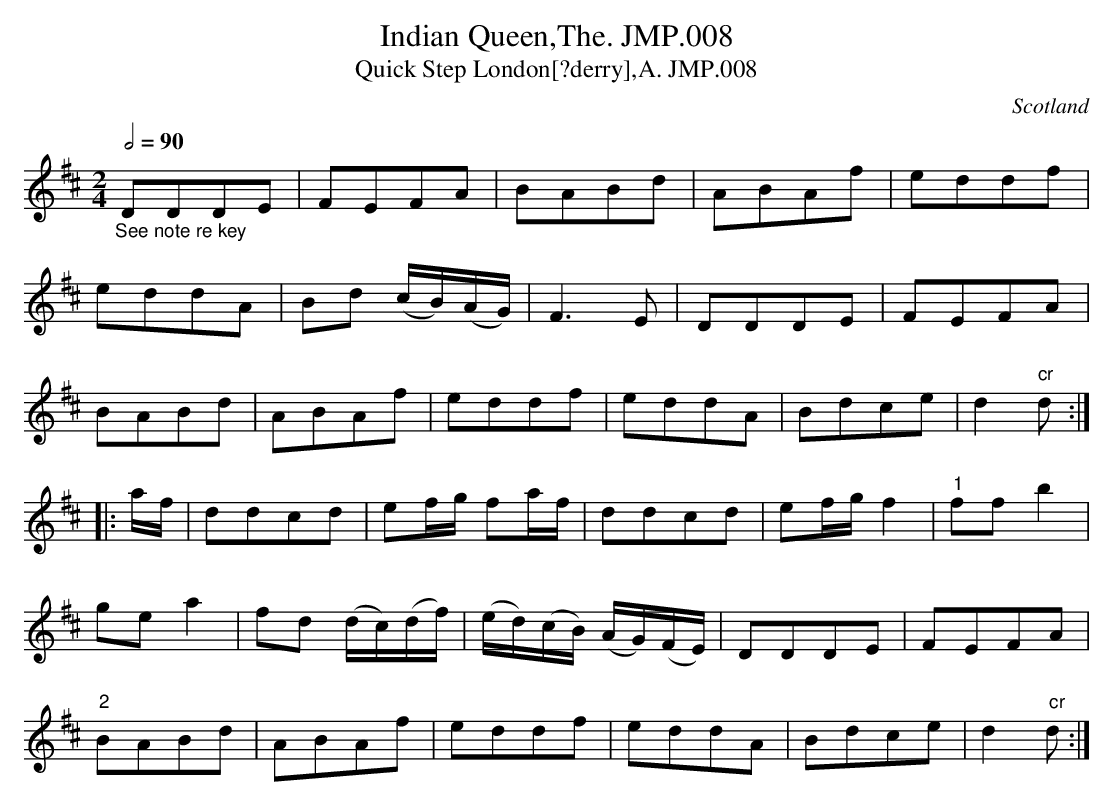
X:1
T:Indian Queen,The. JMP.008
T:Quick Step London[?derry],A. JMP.008
M:2/4
L:1/8
Q:1/2=90
O:Scotland
notC:"11..Quickstep..Londonderry"
K:D major
"_See note re key"DDDE | FEFA | BABd | ABAf  | eddf |!
eddA | Bd (c/B/)(A/G/) |F3 E | DDDE | FEFA |!
BABd | ABAf  | eddf | eddA | Bdce | d2"cr"d :|!
|:a/f/ | ddcd | ef/g/ fa/f/ | ddcd | ef/g/ f2 | "1"ffb2 |!
ge a2 |fd (d/c/)(d/f/) | (e/d/)(c/B/) (A/G/)(F/E/) | DDDE | FEFA |!
"2"BABd | ABAf | eddf | eddA | Bdce | d2" cr"d :|
